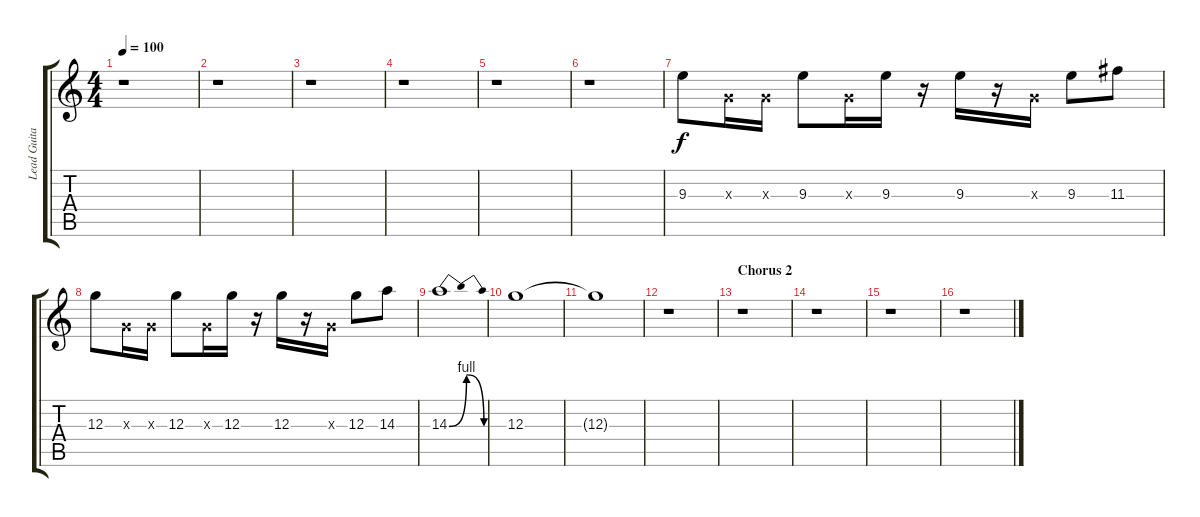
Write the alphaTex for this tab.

\track ("Lead Guitar" "Lead Guita") {instrument overdrivenguitar}
\staff {score tabs}
\tuning (E4 B3 G3 D3 A2 E2) {hide}
\ts (4 4)
\tempo 100
\clef g2
\ks c
r.1{dy f} |
r.1 |
r.1 |
r.1 |
r.1 |
r.1 |
9.3.8 0.3{x}.16 0.3{x}.16 9.3.8 0.3{x}.16 9.3.16 r.16 9.3.16 r.16 0.3{x}.16 9.3.8 11.3.8 |
12.3.8 0.3{x}.16 0.3{x}.16 12.3.8 0.3{x}.16 12.3.16 r.16 12.3.16 r.16 0.3{x}.16 12.3.8 14.3.8 |
14.3{be (bendrelease 0 0 10 4 50 4 60 0)}.1 |
12.3.1 |
12.3{t}.1 |
r.1 |
\section ("" "Chorus 2")
r.1 |
r.1 |
r.1 |
r.1
